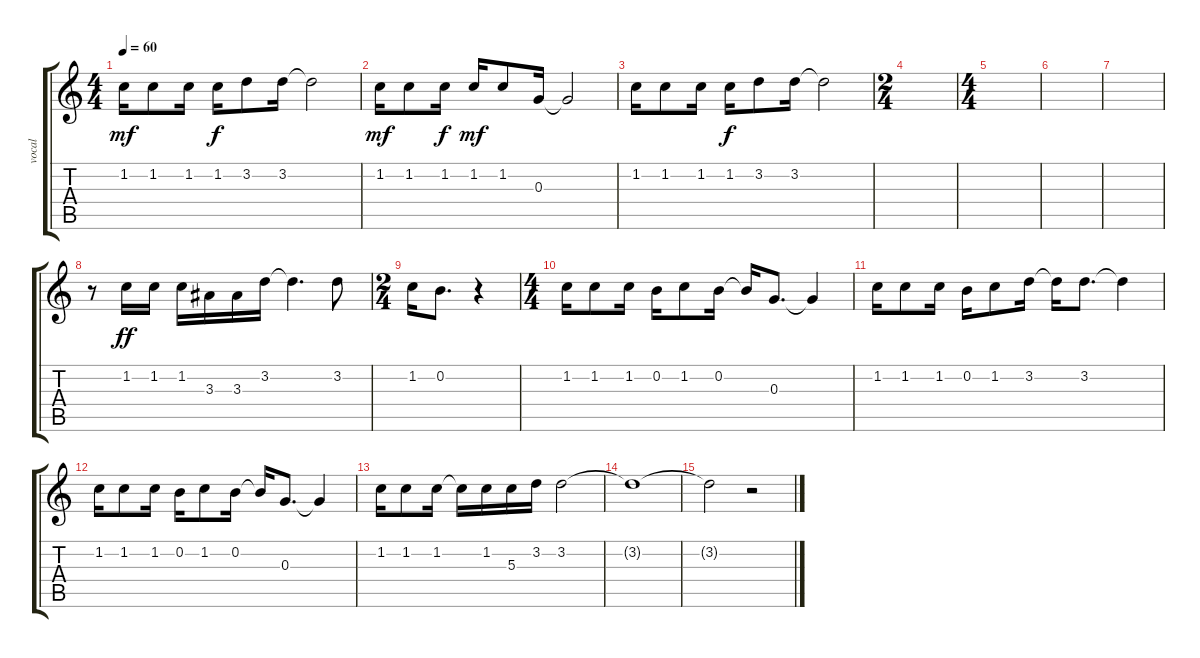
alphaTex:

\track ("vocal" "vocal") {instrument acousticguitarsteel}
\staff {score tabs}
\tuning (E4 B3 G3 D3 A2 E2) {hide}
\ts (4 4)
\tempo 60
\clef g2
\ks c
1.2.16{dy mf} 1.2.8 1.2.16 1.2.16{dy f} 3.2.8 3.2.16 3.2{t}.2 |
1.2.16{dy mf} 1.2.8 1.2.16{dy f} 1.2.16{dy mf} 1.2.8 0.3.16 0.3{t}.2 |
1.2.16 1.2.8 1.2.16 1.2.16{dy f} 3.2.8 3.2.16 3.2{t}.2 |
\ts (2 4)
|
\ts (4 4)
|
|
|
r.8 1.2.16{dy ff} 1.2.16 1.2.16 3.3.16 3.3.16 3.2.16 3.2{t}.4{d} 3.2.8 |
\ts (2 4)
1.2.16 0.2.8{d} r.4 |
\ts (4 4)
1.2.16 1.2.8 1.2.16 0.2.16 1.2.8 0.2.16 0.2{t}.16 0.3.8{d} 0.3{t}.4 |
1.2.16 1.2.8 1.2.16 0.2.16 1.2.8 3.2.16 3.2{t}.16 3.2.8{d} 3.2{t}.4 |
1.2.16 1.2.8 1.2.16 0.2.16 1.2.8 0.2.16 0.2{t}.16 0.3.8{d} 0.3{t}.4 |
1.2.16 1.2.8 1.2.16 1.2{t}.16 1.2.16 5.3.16 3.2.16 3.2.2 |
3.2{t}.1 |
3.2{t}.2 r.2
